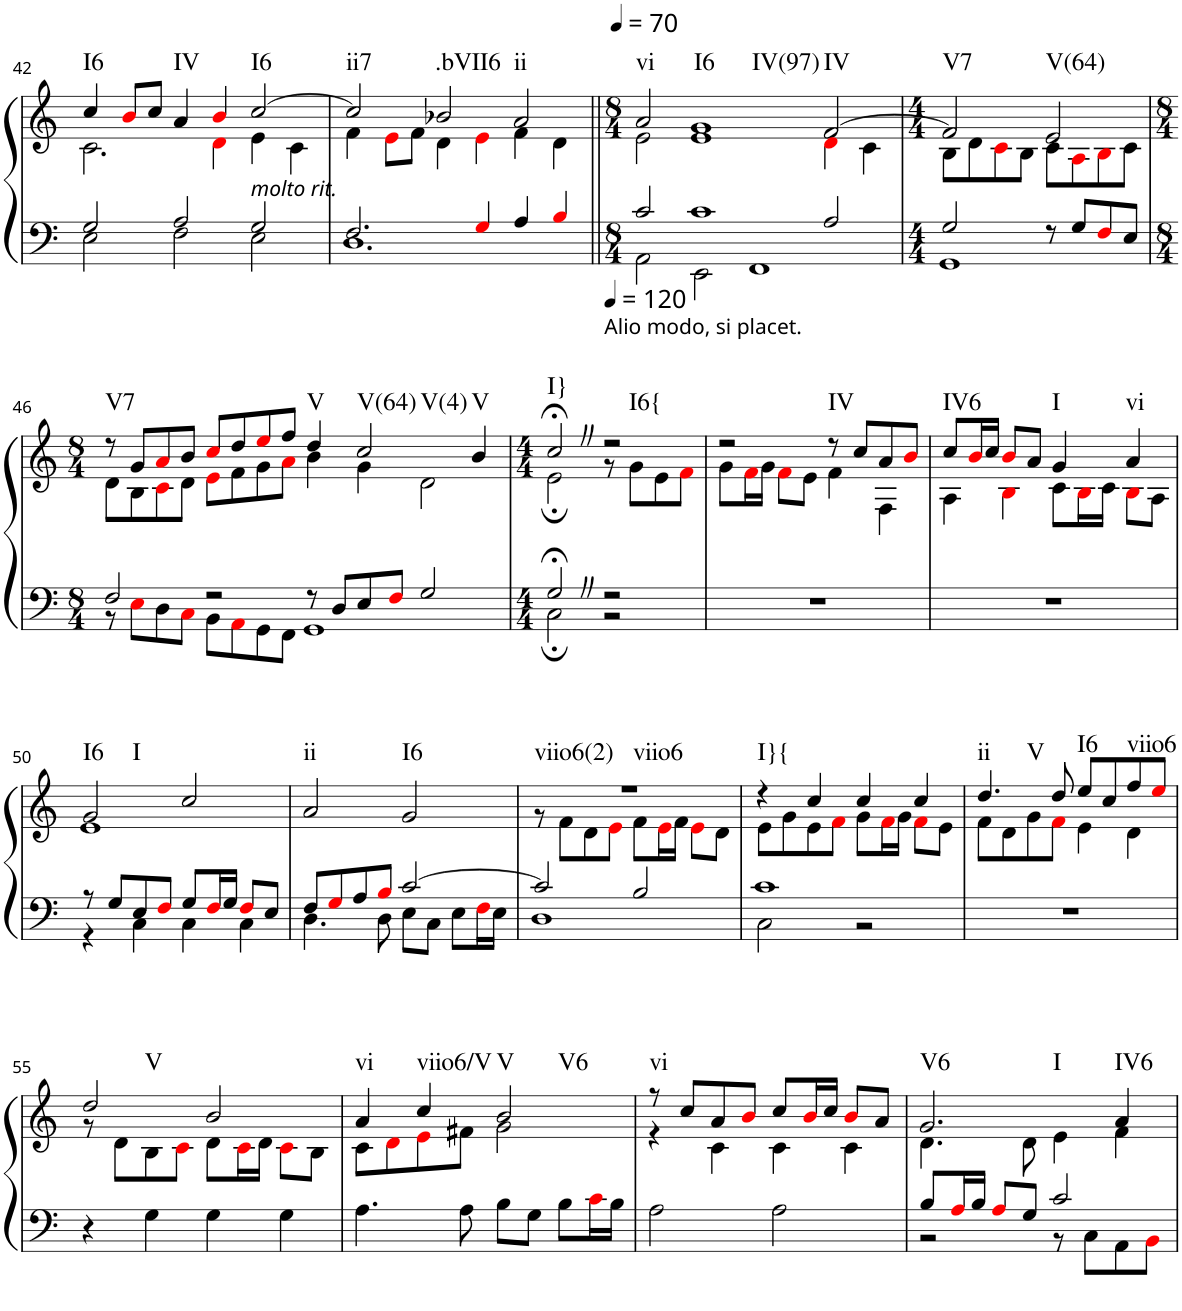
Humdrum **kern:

**kern	**kern	**harte
*part1	*part1	*part1
*staff2	*staff1	*
*I"Organ	*	*
!!LO:PB:g=z
*clefF4	*clefG2	*
*k[]	*k[]	*
*M3/2	*M3/2	*
=42	=42	=42
*^	*^	*
!	!	!	!	!LO:H:kt=I6
2G/	2E\	4cc/	2.c\	N
.	.	8bi/L	.	.
.	.	8cc/J	.	.
!	!	!	!	!LO:H:kt=IV
2A/	2F\	4a/	.	N
.	.	4bi/	4di\	.
!	!	!LO:TX:b:i:t=molto rit.	!	!LO:H:kt=I6
2G/	2E\	[2cc/	4e\	N
.	.	.	4c\	.
=43	=43	=43	=43	=43
!	!	!	!	!LO:H:kt=ii7
2.F/	1.D	2cc/]	4f\	N
.	.	.	8ei\L	.
.	.	.	8f\J	.
!	!	!	!	!LO:H:kt=.bVII6
.	.	2b-X/	4d\	N
4Gi/	.	.	4ei\	.
!	!	!	!	!LO:H:kt=ii
4A/	.	2a/	4f\	N
4Bi/	.	.	4d\	.
=44||	=44||	=44||	=44||	=44||
*M8/4	*	*M8/4	*	*
*	*	*MM70	*	*
!	!	!	!	!LO:H:kt=vi
2c/	2AA\	2a/	2e\	N
!	!	!	!	!LO:H:n=1:kt=I6
!	!	!	!	!LO:H:n=2:kt=IV(97)
1c	2EE\	1g	1e	N N
.	1FF	.	.	.
!	!	!	!	!LO:H:kt=IV
2A/	.	[2f/	4di\	N
.	.	.	4c\	.
=45	=45	=45	=45	=45
*M4/4	*	*M4/4	*	*
!	!	!	!	!LO:H:kt=V7
2G/	1GG	2f/]	8B\L	N
.	.	.	8d\	.
.	.	.	8ci\	.
.	.	.	8B\J	.
!	!	!	!	!LO:H:kt=V(64)
8r	.	2e/	8c\L	N
8G/L	.	.	8Ai\	.
8Fi/	.	.	8Bi\	.
8E/J	.	.	8c\J	.
!!LO:LB:g=z	!!
=46	=46	=46	=46	=46
*M8/4	*	*M8/4	*	*
!	!	!	!	!LO:H:kt=V7
2F/	8r	8r	8d\L	N
.	8Ei\L	8g/L	8B\	.
.	8D\	8ai/	8ci\	.
.	8Ci\J	8b/J	8d\J	.
2r	8BB\L	8cci/L	8ei\L	.
.	8AAi\	8dd/	8f\	.
.	8GG\	8eei/	8g\	.
.	8FF\J	8ff/J	8ai\J	.
!	!	!	!	!LO:H:kt=V
8r	1GG	4dd/	4b\	N
8D/L	.	.	.	.
!	!	!	!	!LO:H:n=1:kt=V(64)
!	!	!	!	!LO:H:n=2:kt=V(4)
8E/	.	2cc/	4g\	N N
8Fi/J	.	.	.	.
2G/	.	.	2d\	.
!	!	!	!	!LO:H:kt=V
.	.	4b/	.	N
=47	=47	=47	=47	=47
*M4/4	*	*M4/4	*	*
!	!	!	!	!LO:H:kt=I}
2G;<Z/	2C;\	2cc;<Z/	2e;\	N
*	*	*MM120	*	*
!	!	!LO:TX:a:t=Alio modo, si placet.	!	!LO:H:kt=I6{
2r	2r	2r	8r	N
.	.	.	8g\L	.
.	.	.	8e\	.
.	.	.	8fi\J	.
*v	*v	*	*	*
=48	=48	=48	=48
1r	2r	8g\L	.
.	.	16fi\L	.
.	.	16g\JJ	.
.	.	8fi\L	.
.	.	8e\J	.
!	!	!	!LO:H:kt=IV
.	8r	4f\	N
.	8cc/L	.	.
.	8a/	4F\	.
.	8bi/J	.	.
=49	=49	=49	=49
!	!	!	!LO:H:kt=IV6
1r	8cc/L	4A\	N
.	16bi/L	.	.
.	16cc/JJ	.	.
.	8bi/L	4Bi\	.
.	8a/J	.	.
!	!	!	!LO:H:kt=I
.	4g/	8c\L	N
.	.	16Bi\L	.
.	.	16c\JJ	.
!	!	!	!LO:H:kt=vi
.	4a/	8Bi\L	N
.	.	8A\J	.
!!LO:LB:g=z	!!
=50	=50	=50	=50
*^	*	*	*
!	!	!	!	!LO:H:n=1:kt=I6
!	!	!	!	!LO:H:n=2:kt=I
8r	4r	2g/	1e	N N
8G/L	.	.	.	.
8E/	4C\	.	.	.
8Fi/J	.	.	.	.
8G/L	4C\	2cc/	.	.
16Fi/L	.	.	.	.
16G/JJ	.	.	.	.
8Fi/L	4C\	.	.	.
8E/J	.	.	.	.
*	*	*v	*v	*
=51	=51	=51	=51
!	!	!	!LO:H:kt=ii
8F/L	4.D\	2a/	N
8Gi/	.	.	.
8A/	.	.	.
8Bi/J	8D\	.	.
!	!	!	!LO:H:kt=I6
[2c/	8E\L	2g/	N
.	8C\J	.	.
.	8E\L	.	.
.	16Fi\L	.	.
.	16E\JJ	.	.
=52	=52	=52	=52
*	*	*^	*
!	!	!	!	!LO:H:n=1:kt=viio6(2)
!	!	!	!	!LO:H:n=2:kt=viio6
2c/]	1D	1r	8r	N N
.	.	.	8f\L	.
.	.	.	8d\	.
.	.	.	8ei\J	.
2B/	.	.	8f\L	.
.	.	.	16ei\L	.
.	.	.	16f\JJ	.
.	.	.	8ei\L	.
.	.	.	8d\J	.
=53	=53	=53	=53	=53
!	!	!	!	!LO:H:kt=I}{
1c	2C\	4r	8e\L	N
.	.	.	8g\	.
.	.	4cc/	8e\	.
.	.	.	8fi\J	.
.	2r	4cc/	8g\L	.
.	.	.	16fi\L	.
.	.	.	16g\JJ	.
.	.	4cc/	8fi\L	.
.	.	.	8e\J	.
*v	*v	*	*	*
=54	=54	=54	=54
!	!	!	!LO:H:n=1:kt=ii
!	!	!	!LO:H:n=2:kt=V
1r	4.dd/	8f\L	N N
.	.	8d\	.
.	.	8g\	.
.	8dd/	8fi\J	.
!	!	!	!LO:H:kt=I6
.	8ee/L	4e\	N
.	8cc/	.	.
!	!	!	!LO:H:kt=viio6
.	8ff/	4d\	N
.	8eei/J	.	.
!!LO:LB:g=z	!!
=55	=55	=55	=55
!	!	!	!LO:H:kt=V
4r	2dd/	8r	N
.	.	8d\L	.
4G\	.	8B\	.
.	.	8ci\J	.
4G\	2b/	8d\L	.
.	.	16ci\L	.
.	.	16d\JJ	.
4G\	.	8ci\L	.
.	.	8B\J	.
=56	=56	=56	=56
!	!	!	!LO:H:kt=vi
4.A\	4a/	8c\L	N
.	.	8di\	.
!	!	!	!LO:H:kt=viio6/V
.	4cc/	8ei\	N
8A\	.	8f#X\J	.
!	!	!	!LO:H:n=1:kt=V
!	!	!	!LO:H:n=2:kt=V6
8B\L	2b/	2g\	N N
8G\J	.	.	.
8B\L	.	.	.
16ci\L	.	.	.
16B\JJ	.	.	.
=57	=57	=57	=57
!	!	!	!LO:H:kt=vi
2A\	8r	4r	N
.	8cc/L	.	.
.	8a/	4c\	.
.	8bi/J	.	.
2A\	8cc/L	4c\	.
.	16bi/L	.	.
.	16cc/JJ	.	.
.	8bi/L	4c\	.
.	8a/J	.	.
=58	=58	=58	=58
*^	*	*	*
!	!	!	!	!LO:H:n=1:kt=V6
!	!	!	!	!LO:H:n=2:kt=I
8B/L	2r	2.g/	4.d\	N N
16Ai/L	.	.	.	.
16B/JJ	.	.	.	.
8Ai/L	.	.	.	.
8G/J	.	.	8d\	.
2c/	8r	.	4e\	.
.	8C\L	.	.	.
!	!	!	!	!LO:H:kt=IV6
.	8AA\	4a/	4f\	N
.	8BBi\J	.	.	.
*v	*v	*	*	*
*	*v	*v	*
=	=	=
*-	*-	*-
